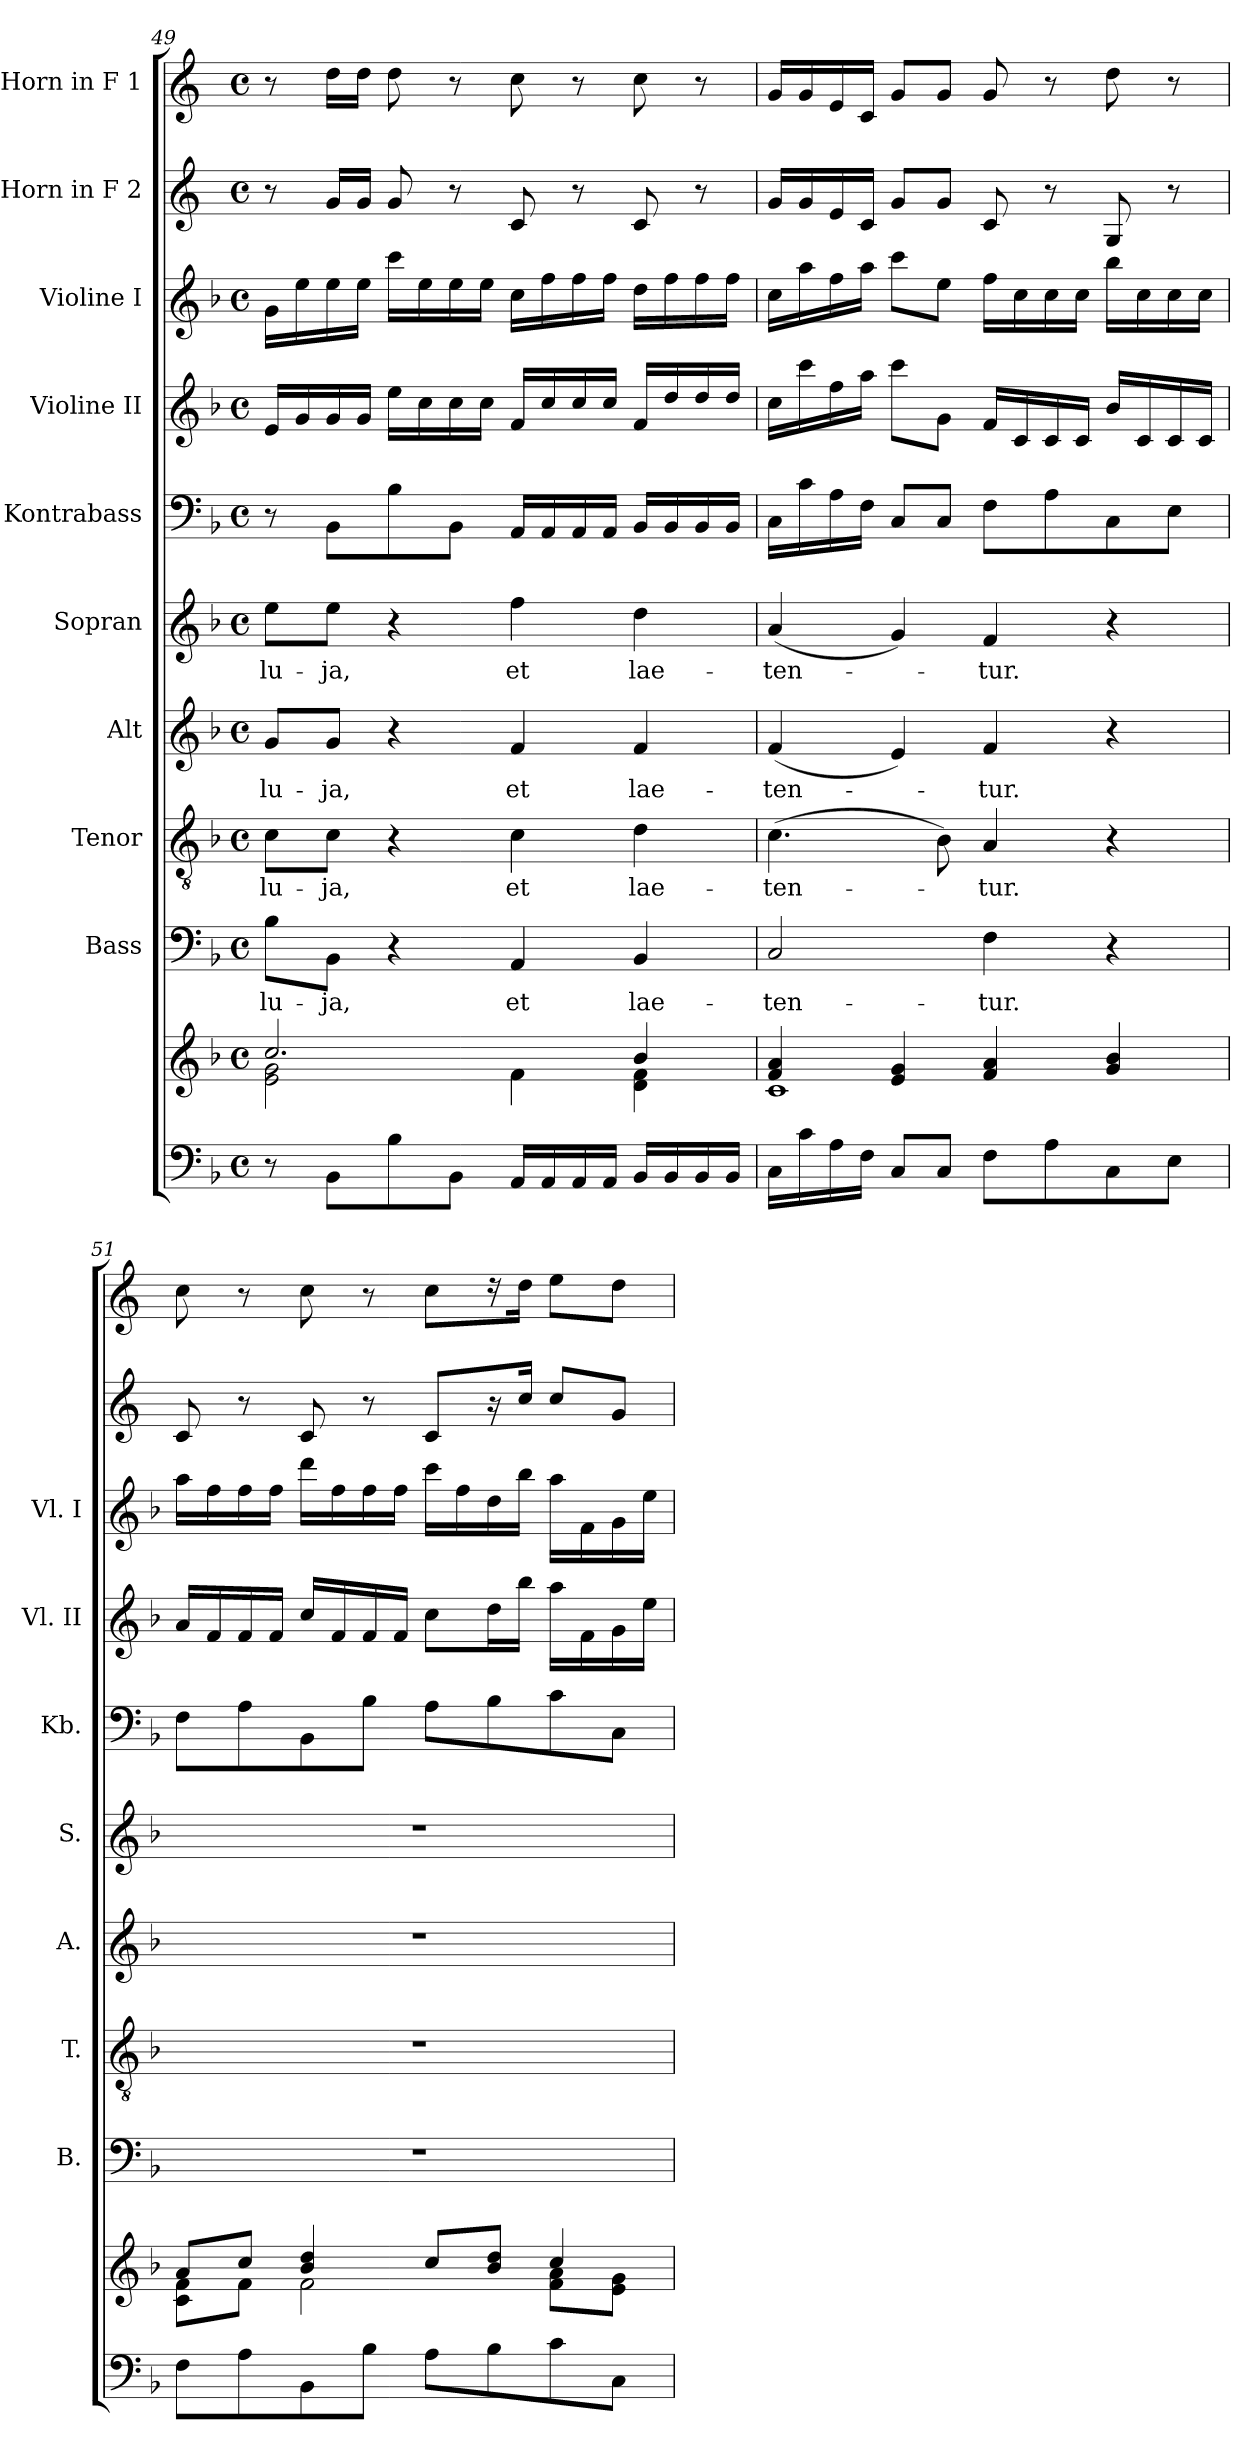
**kern	**kern	**kern	**text	**kern	**text	**kern	**text	**kern	**text	**kern	**kern	**kern	**kern	**kern
*part10	*part10	*part9	*part9	*part8	*part8	*part7	*part7	*part6	*part6	*part5	*part4	*part3	*part2	*part1
*staff11	*staff10	*staff9	*staff9	*staff8	*staff8	*staff7	*staff7	*staff6	*staff6	*staff5	*staff4	*staff3	*staff2	*staff1
*	*	*I"Bass	*	*I"Tenor	*	*I"Alt	*	*I"Sopran	*	*I"Kontrabass	*I"Violine II	*I"Violine I	*I"Horn in F 2	*I"Horn in F 1
*	*	*I'B.	*	*I'T.	*	*I'A.	*	*I'S.	*	*I'Kb.	*I'Vl. II	*I'Vl. I	*	*
*clefF4	*clefG2	*clefF4	*	*clefGv2	*	*clefG2	*	*clefG2	*	*clefF4	*clefG2	*clefG2	*clefG2	*clefG2
*	*	*	*	*	*	*	*	*	*	*ITrd7c12	*	*	*ITrd4c7	*ITrd4c7
*k[b-]	*k[b-]	*k[b-]	*	*k[b-]	*	*k[b-]	*	*k[b-]	*	*k[b-]	*k[b-]	*k[b-]	*k[b-]	*k[b-]
*F:	*F:	*F:	*	*F:	*	*F:	*	*F:	*	*F:	*F:	*F:	*F:	*F:
*M4/4	*M4/4	*M4/4	*	*M4/4	*	*M4/4	*	*M4/4	*	*M4/4	*M4/4	*M4/4	*M4/4	*M4/4
*met(c)	*met(c)	*met(c)	*	*met(c)	*	*met(c)	*	*met(c)	*	*met(c)	*met(c)	*met(c)	*met(c)	*met(c)
=49	=49	=49	=49	=49	=49	=49	=49	=49	=49	=49	=49	=49	=49	=49
*	*^	*	*	*	*	*	*	*	*	*	*	*	*	*
!	!	!	!	!LO:LY:b	!	!LO:LY:b	!	!LO:LY:b	!	!LO:LY:b	!	!	!	!	!
8r	2.cc/	2e\ 2g\	8B-\L	-lu-	8c\L	-lu-	8g/L	-lu-	8ee\L	-lu-	8r	16e/LL	16g\LL	8r	8r
.	.	.	.	.	.	.	.	.	.	.	.	16g/	16ee\	.	.
!	!	!	!	!LO:LY:b	!	!LO:LY:b	!	!LO:LY:b	!	!LO:LY:b	!	!	!	!	!
8BB-\L	.	.	8BB-\J	-ja,	8c\J	-ja,	8g/J	-ja,	8ee\J	-ja,	8BBB-\L	16g/	16ee\	16c/LL	16g\LL
.	.	.	.	.	.	.	.	.	.	.	.	16g/JJ	16ee\JJ	16c/JJ	16g\JJ
8B-\	.	.	4r	.	4r	.	4r	.	4r	.	8BB-\	16ee\LL	16ccc\LL	8c/	8g\
.	.	.	.	.	.	.	.	.	.	.	.	16cc\	16ee\	.	.
8BB-\J	.	.	.	.	.	.	.	.	.	.	8BBB-\J	16cc\	16ee\	8r	8r
.	.	.	.	.	.	.	.	.	.	.	.	16cc\JJ	16ee\JJ	.	.
!	!	!	!	!LO:LY:b	!	!LO:LY:b	!	!LO:LY:b	!	!LO:LY:b	!	!	!	!	!
16AA/LL	.	4f\	4AA/	et	4c\	et	4f/	et	4ff\	et	16AAA/LL	16f/LL	16cc\LL	8F/	8f\
16AA/	.	.	.	.	.	.	.	.	.	.	16AAA/	16cc/	16ff\	.	.
16AA/	.	.	.	.	.	.	.	.	.	.	16AAA/	16cc/	16ff\	8r	8r
16AA/JJ	.	.	.	.	.	.	.	.	.	.	16AAA/JJ	16cc/JJ	16ff\JJ	.	.
!	!	!	!	!LO:LY:b	!	!LO:LY:b	!	!LO:LY:b	!	!LO:LY:b	!	!	!	!	!
16BB-/LL	4b-/	4d\ 4f\	4BB-/	lae-	4d\	lae-	4f/	lae-	4dd\	lae-	16BBB-/LL	16f/LL	16dd\LL	8F/	8f\
16BB-/	.	.	.	.	.	.	.	.	.	.	16BBB-/	16dd/	16ff\	.	.
16BB-/	.	.	.	.	.	.	.	.	.	.	16BBB-/	16dd/	16ff\	8r	8r
16BB-/JJ	.	.	.	.	.	.	.	.	.	.	16BBB-/JJ	16dd/JJ	16ff\JJ	.	.
!!LO:PB:g=z
=50	=50	=50	=50	=50	=50	=50	=50	=50	=50	=50	=50	=50	=50	=50	=50
!	!	!	!	!LO:LY:b	!	!LO:LY:b	!	!LO:LY:b	!	!LO:LY:b	!	!	!	!	!
16C\LL	4f/ 4a/	1c	2C/	-ten-	(>4.c\	-ten-	(<4f/	-ten-	(<4a/	-ten-	16CC\LL	16cc\LL	16cc\LL	16c/LL	16c/LL
16c\	.	.	.	.	.	.	.	.	.	.	16C\	16ccc\	16aa\	16c/	16c/
16A\	.	.	.	.	.	.	.	.	.	.	16AA\	16ff\	16ff\	16A/	16A/
16F\JJ	.	.	.	.	.	.	.	.	.	.	16FF\JJ	16aa\JJ	16aa\JJ	16F/JJ	16F/JJ
8C/L	4e/ 4g/	.	.	.	.	.	4e/)	.	4g/)	.	8CC/L	8ccc\L	8ccc\L	8c/L	8c/L
8C/J	.	.	.	.	8B-\)	.	.	.	.	.	8CC/J	8g\J	8ee\J	8c/J	8c/J
!	!	!	!	!LO:LY:b	!	!LO:LY:b	!	!LO:LY:b	!	!LO:LY:b	!	!	!	!	!
8F\L	4f/ 4a/	.	4F\	-tur.	4A/	-tur.	4f/	-tur.	4f/	-tur.	8FF\L	16f/LL	16ff\LL	8F/	8c/
.	.	.	.	.	.	.	.	.	.	.	.	16c/	16cc\	.	.
8A\	.	.	.	.	.	.	.	.	.	.	8AA\	16c/	16cc\	8r	8r
.	.	.	.	.	.	.	.	.	.	.	.	16c/JJ	16cc\JJ	.	.
8C\	4g/ 4b-/	.	4r	.	4r	.	4r	.	4r	.	8CC\	16b-/LL	16bb-\LL	8C/	8g\
.	.	.	.	.	.	.	.	.	.	.	.	16c/	16cc\	.	.
8E\J	.	.	.	.	.	.	.	.	.	.	8EE\J	16c/	16cc\	8r	8r
.	.	.	.	.	.	.	.	.	.	.	.	16c/JJ	16cc\JJ	.	.
=51	=51	=51	=51	=51	=51	=51	=51	=51	=51	=51	=51	=51	=51	=51	=51
8F\L	8a/L	8c\ 8f\L	1r	.	1r	.	1r	.	1r	.	8FF\L	16a/LL	16aa\LL	8F/	8f\
.	.	.	.	.	.	.	.	.	.	.	.	16f/	16ff\	.	.
8A\	8cc/J	8f\J	.	.	.	.	.	.	.	.	8AA\	16f/	16ff\	8r	8r
.	.	.	.	.	.	.	.	.	.	.	.	16f/JJ	16ff\JJ	.	.
8BB-\	4b-/ 4dd/	2f\	.	.	.	.	.	.	.	.	8BBB-\	16cc/LL	16ddd\LL	8F/	8f\
.	.	.	.	.	.	.	.	.	.	.	.	16f/	16ff\	.	.
8B-\J	.	.	.	.	.	.	.	.	.	.	8BB-\J	16f/	16ff\	8r	8r
.	.	.	.	.	.	.	.	.	.	.	.	16f/JJ	16ff\JJ	.	.
8A\L	8cc/L	.	.	.	.	.	.	.	.	.	8AA\L	8cc\L	16ccc\LL	8F/L	8f\L
.	.	.	.	.	.	.	.	.	.	.	.	.	16ff\	.	.
8B-\	8b-/ 8dd/J	.	.	.	.	.	.	.	.	.	8BB-\	16dd\L	16dd\	16r	16r
.	.	.	.	.	.	.	.	.	.	.	.	16bb-\JJ	16bb-\JJ	16f/Jk	16g\Jk
8c\	4cc/	8f\ 8a\L	.	.	.	.	.	.	.	.	8C\	16aa\LL	16aa\LL	8f/L	8a\L
.	.	.	.	.	.	.	.	.	.	.	.	16f\	16f\	.	.
8C\J	.	8e\ 8g\J	.	.	.	.	.	.	.	.	8CC\J	16g\	16g\	8c/J	8g\J
.	.	.	.	.	.	.	.	.	.	.	.	16ee\JJ	16ee\JJ	.	.
*	*v	*v	*	*	*	*	*	*	*	*	*	*	*	*	*
=	=	=	=	=	=	=	=	=	=	=	=	=	=	=
*-	*-	*-	*-	*-	*-	*-	*-	*-	*-	*-	*-	*-	*-	*-
